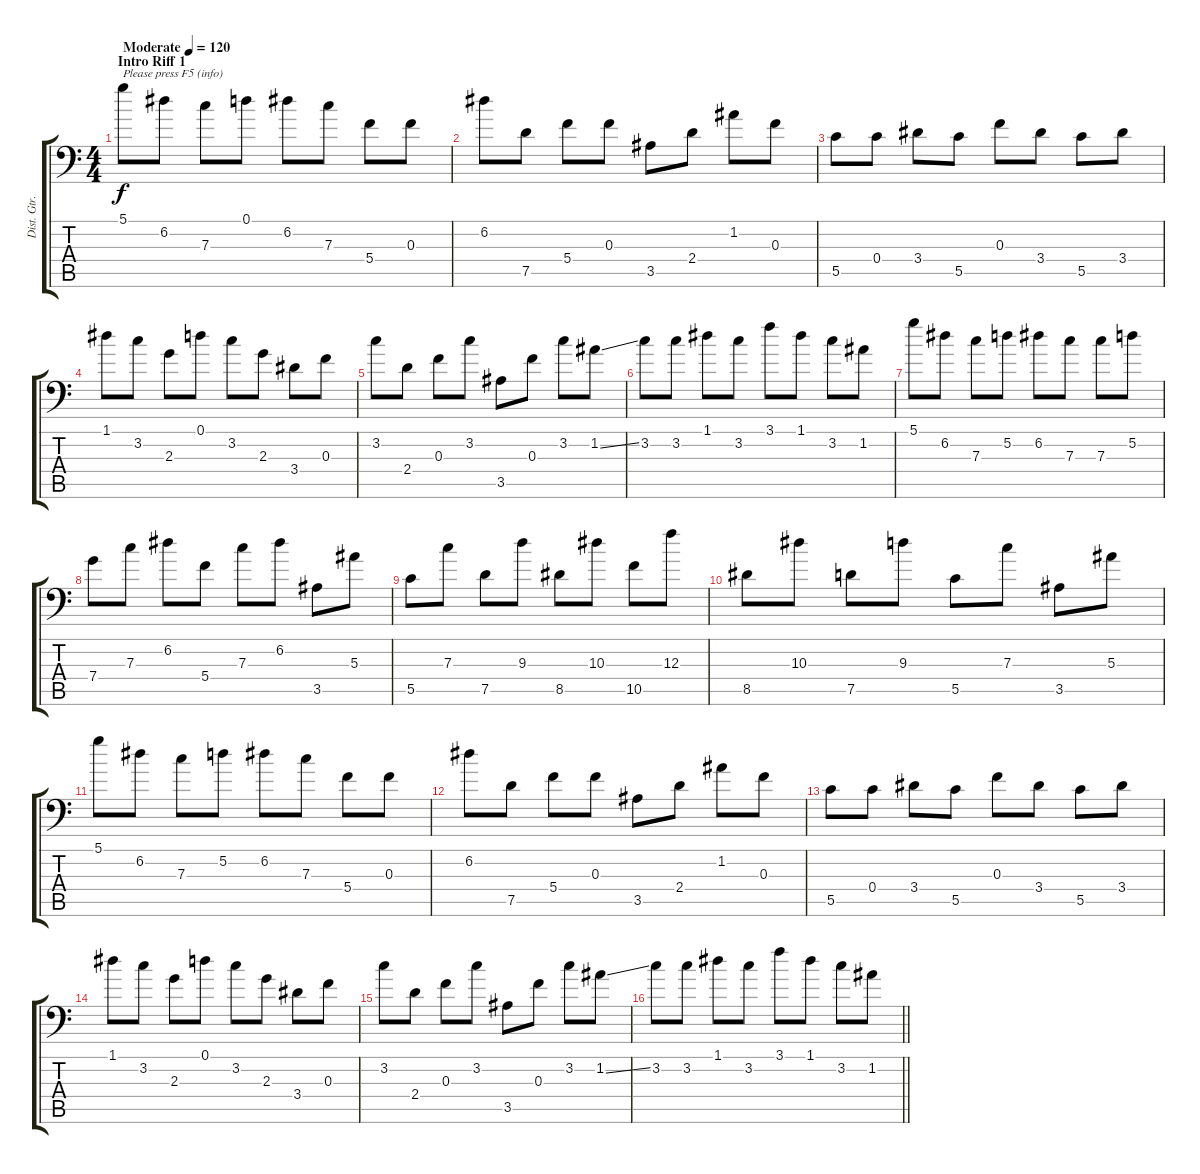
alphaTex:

\track ("Dist. Gtr. 1" "Dist. Gtr.") {instrument distortionguitar}
\staff {score tabs}
\tuning (D4 A3 F3 C3 G2 A1) {hide}
\ts (4 4)
\section ("" "Intro Riff 1")
\tempo (120 "Moderate")
\clef f4
\ks c
5.1.8{txt "Please press F5 (info)" dy f instrument distortionguitar} 6.2.8 7.3.8 0.1.8 6.2.8 7.3.8 5.4.8 0.3.8 |
6.2.8 7.5.8 5.4.8 0.3.8 3.5.8 2.4.8 1.2.8 0.3.8 |
5.5.8 0.4.8 3.4.8 5.5.8 0.3.8 3.4.8 5.5.8 3.4.8 |
1.1.8 3.2.8 2.3.8 0.1.8 3.2.8 2.3.8 3.4.8 0.3.8 |
3.2.8 2.4.8 0.3.8 3.2.8 3.5.8 0.3.8 3.2.8 1.2{ss}.8 |
3.2.8 3.2.8 1.1.8 3.2.8 3.1.8 1.1.8 3.2.8 1.2.8 |
5.1.8 6.2.8 7.3.8 5.2.8 6.2.8 7.3.8 7.3.8 5.2.8 |
7.4.8 7.3.8 6.2.8 5.4.8 7.3.8 6.2.8 3.5.8 5.3.8 |
5.5.8 7.3.8 7.5.8 9.3.8 8.5.8 10.3.8 10.5.8 12.3.8 |
8.5.8 10.3.8 7.5.8 9.3.8 5.5.8 7.3.8 3.5.8 5.3.8 |
5.1.8 6.2.8 7.3.8 5.2.8 6.2.8 7.3.8 5.4.8 0.3.8 |
6.2.8 7.5.8 5.4.8 0.3.8 3.5.8 2.4.8 1.2.8 0.3.8 |
5.5.8 0.4.8 3.4.8 5.5.8 0.3.8 3.4.8 5.5.8 3.4.8 |
1.1.8 3.2.8 2.3.8 0.1.8 3.2.8 2.3.8 3.4.8 0.3.8 |
3.2.8 2.4.8 0.3.8 3.2.8 3.5.8 0.3.8 3.2.8 1.2{ss}.8 |
\barLineRight lightlight
3.2.8 3.2.8 1.1.8 3.2.8 3.1.8 1.1.8 3.2.8 1.2.8
